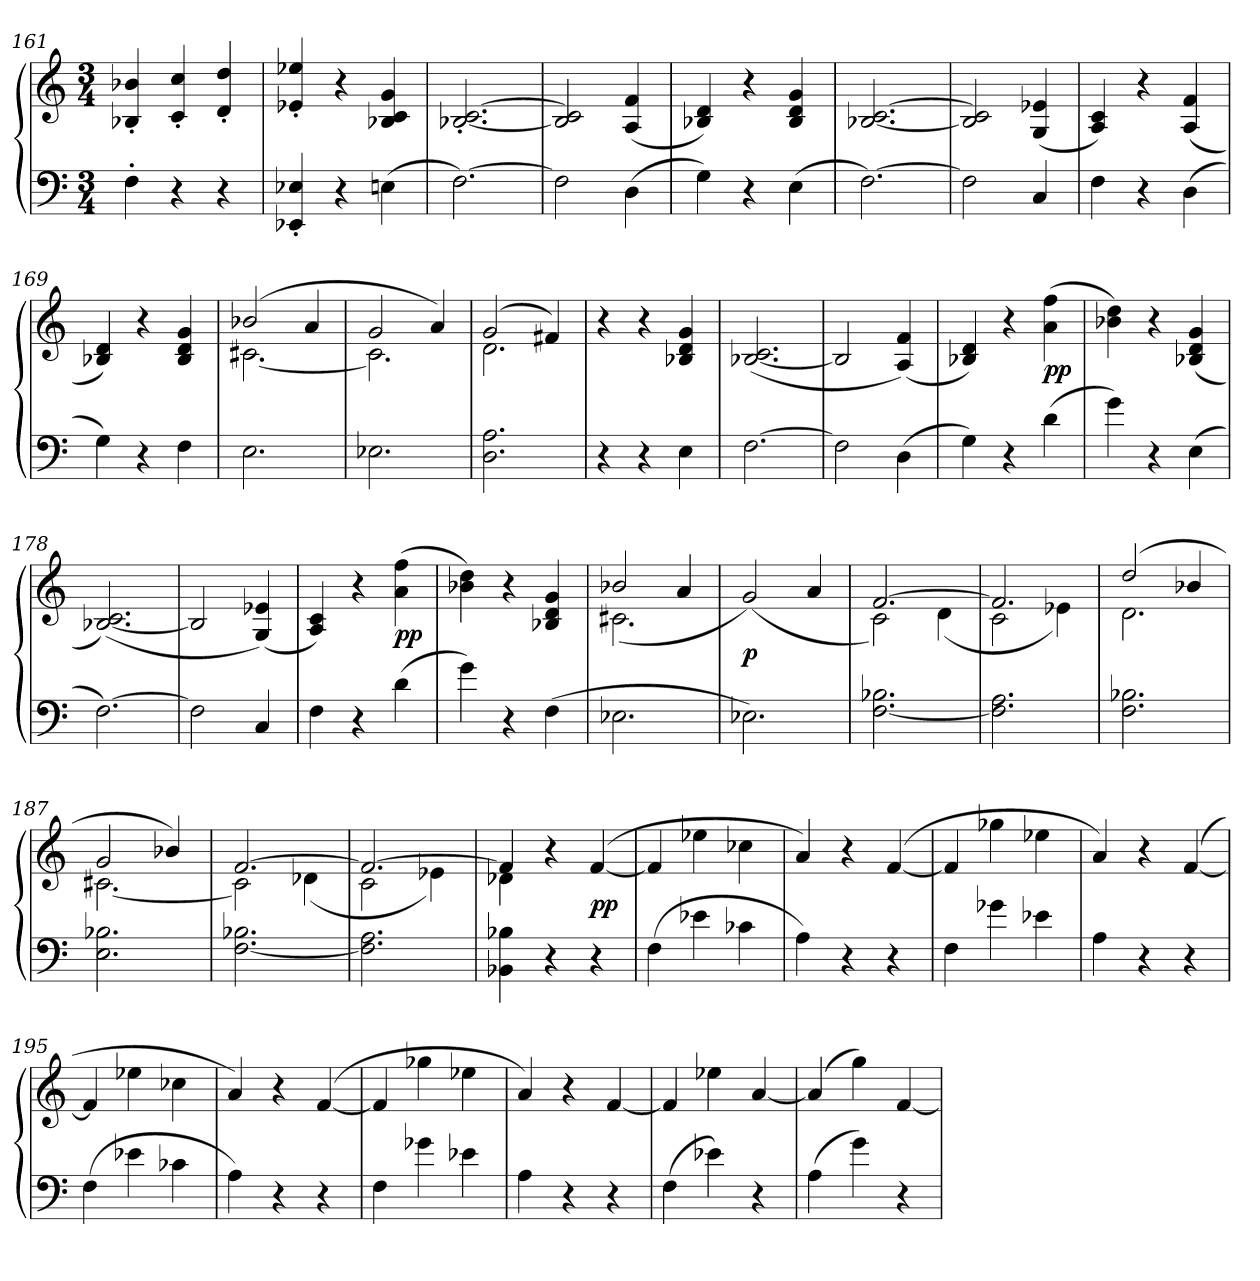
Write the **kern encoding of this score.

**kern	**kern	**dynam
*part1	*part1	*part1
*staff2	*staff1	*staff1/2
*clefF4	*clefG2	*
*k[]	*k[]	*
*M3/4	*M3/4	*
=161	=161	=161
4F'\	4B-X'/ 4b-X'/	.
4r	4c'/ 4cc'/	.
4r	4d'/ 4dd'/	.
=162	=162	=162
4EE-X'/ 4E-X'/	4e-X'/ 4ee-X'/	.
4r	4r	.
(4En\	4B-X/ 4c/ 4g/	.
=163	=163	=163
[2.F\)	[2.B-X'/ [2.c'/	.
=164	=164	=164
2F\]	2B-]/ 2c]/	.
(4D\	(4A/ 4f/	.
=165	=165	=165
4G\)	4B-X/ 4d/)	.
4r	4r	.
(4E\	4B-/ 4d/ 4g/	.
=166	=166	=166
[2.F\)	[2.B-X/ [2.c/	.
=167	=167	=167
2F\]	2B-]/ 2c]/	.
4C/	(4G/ 4e-X/	.
=168	=168	=168
4F\	4A/ 4c/)	.
4r	4r	.
(4D\	(4A/ 4f/	.
=169	=169	=169
4G\)	4B-X/ 4d/)	.
4r	4r	.
4F\	4B-/ 4d/ 4g/	.
=170	=170	=170
*	*^	*
2.E\	(2b-X/	[2.c#X\	.
.	4a/	.	.
=171	=171	=171	=171
2.E-X\	2g/	2.c#\]	.
.	4a/)	.	.
=172	=172	=172	=172
2.D\ 2.A\	(2g/	2.d\	.
.	4f#X/)	.	.
*	*v	*v	*
=173	=173	=173
4r	4r	.
4r	4r	.
4E\	4B-X/ 4d/ 4g/	.
=174	=174	=174
[2.F\	([2.B-X/ 2.c/	.
=175	=175	=175
2F\]	2B-/]	.
(4D\	(4A/ 4f/)	.
=176	=176	=176
4G\)	4B-X/ 4d/)	.
4r	4r	.
(4d\	(4a\ 4ff\	pp
=177	=177	=177
4g\)	4b-X\ 4dd\)	.
4r	4r	.
(4E\	(4B-X/ 4d/ 4g/	.
=178	=178	=178
[2.F\)	([2.B-X/ 2.c/)	.
=179	=179	=179
2F\]	2B-/]	.
4C/	(4G/ 4e-X/)	.
=180	=180	=180
4F\	4A/ 4c/)	.
4r	4r	.
(4d\	(4a\ 4ff\	pp
=181	=181	=181
4g\)	4b-X\ 4dd\)	.
4r	4r	.
(4F\	4B-X/ 4d/ 4g/	.
=182	=182	=182
*	*^	*
2.E-X\	2b-X/	(2.c#X\	.
.	4a/	.	.
*	*v	*v	*
=183	=183	=183
2.E-X\)	(2g/)	p
.	4a/	.
=184	=184	=184
*	*^	*
[2.F\ 2.B-X\	[2.f/	2c\)	.
.	.	(4d\	.
=185	=185	=185	=185
2.F]\ 2.A\	2.f/]	2c\	.
.	.	4e-X\)	.
=186	=186	=186	=186
2.F\ 2.B-X\	(2dd/	2.d\	.
.	4b-X/	.	.
=187	=187	=187	=187
2.E\ 2.B-X\	2g/	[2.c#X\	.
.	4b-X/)	.	.
=188	=188	=188	=188
*k[]	*k[]	*	*
[2.F\ 2.B-X\	[2.f/	2c#\]	.
.	.	(4d-X\	.
=189	=189	=189	=189
2.F]\ 2.A\	2.f/_	2c\	.
.	.	4e-X\)	.
=190	=190	=190	=190
4BB-X\ 4B-X\	4f/]	4d-X\	.
4r	4r	2ryy	.
4r	([4f/	.	pp
*	*v	*v	*
=191	=191	=191
(4F\	4f/]	.
4e-X\	4ee-X\	.
4c-X\	4cc-X\	.
=192	=192	=192
4A\)	4a/)	.
4r	4r	.
4r	([4f/	.
=193	=193	=193
4F\	4f/]	.
4g-X\	4gg-X\	.
4e-X\	4ee-X\	.
=194	=194	=194
4A\	4a/)	.
4r	4r	.
4r	([4f/	.
=195	=195	=195
(4F\	4f/]	.
4e-X\	4ee-X\	.
4c-X\	4cc-X\	.
=196	=196	=196
4A\)	4a/)	.
4r	4r	.
4r	([4f/	.
=197	=197	=197
4F\	4f/]	.
4g-X\	4gg-X\	.
4e-X\	4ee-X\	.
=198	=198	=198
4A\	4a/)	.
4r	4r	.
4r	[4f/	.
=199	=199	=199
*k[]	*k[]	*
(4F\	4f/]	.
4e-X\)	4ee-X\	.
4r	[4a/	.
=200	=200	=200
(4A\	(4a/]	.
4g\)	4gg\)	.
4r	[4f/	.
=	=	=
*-	*-	*-
